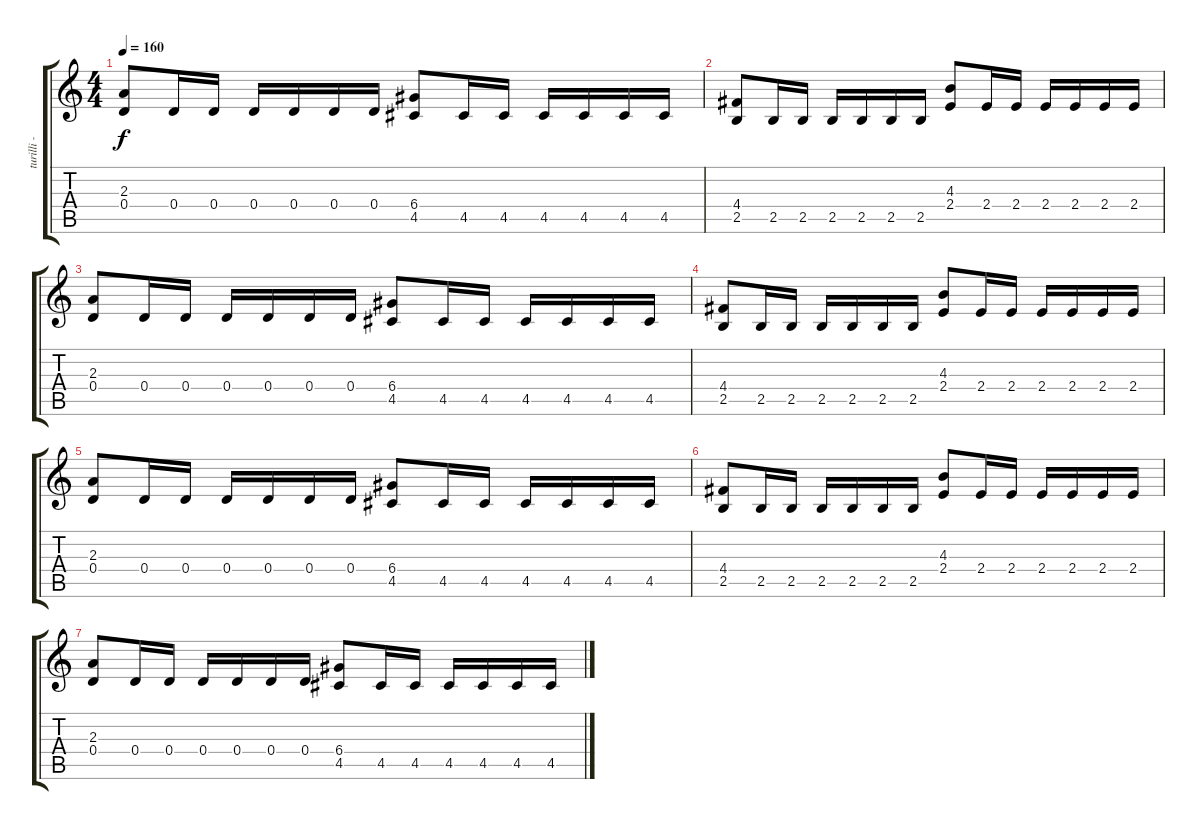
\track ("turilli - lequerin (izzi-jay)" "turilli - ") {instrument distortionguitar}
\staff {score tabs}
\tuning (E4 B3 G3 D3 A2 E2) {hide}
\ts (4 4)
\tempo 160
\clef g2
\ks c
(2.3 0.4).8{dy f} 0.4.16 0.4.16 0.4.16 0.4.16 0.4.16 0.4.16 (6.4 4.5).8 4.5.16 4.5.16 4.5.16 4.5.16 4.5.16 4.5.16 |
(4.4 2.5).8 2.5.16 2.5.16 2.5.16 2.5.16 2.5.16 2.5.16 (4.3 2.4).8 2.4.16 2.4.16 2.4.16 2.4.16 2.4.16 2.4.16 |
(2.3 0.4).8 0.4.16 0.4.16 0.4.16 0.4.16 0.4.16 0.4.16 (6.4 4.5).8 4.5.16 4.5.16 4.5.16 4.5.16 4.5.16 4.5.16 |
(4.4 2.5).8 2.5.16 2.5.16 2.5.16 2.5.16 2.5.16 2.5.16 (4.3 2.4).8 2.4.16 2.4.16 2.4.16 2.4.16 2.4.16 2.4.16 |
(2.3 0.4).8 0.4.16 0.4.16 0.4.16 0.4.16 0.4.16 0.4.16 (6.4 4.5).8 4.5.16 4.5.16 4.5.16 4.5.16 4.5.16 4.5.16 |
(4.4 2.5).8 2.5.16 2.5.16 2.5.16 2.5.16 2.5.16 2.5.16 (4.3 2.4).8 2.4.16 2.4.16 2.4.16 2.4.16 2.4.16 2.4.16 |
(2.3 0.4).8 0.4.16 0.4.16 0.4.16 0.4.16 0.4.16 0.4.16 (6.4 4.5).8 4.5.16 4.5.16 4.5.16 4.5.16 4.5.16 4.5.16
